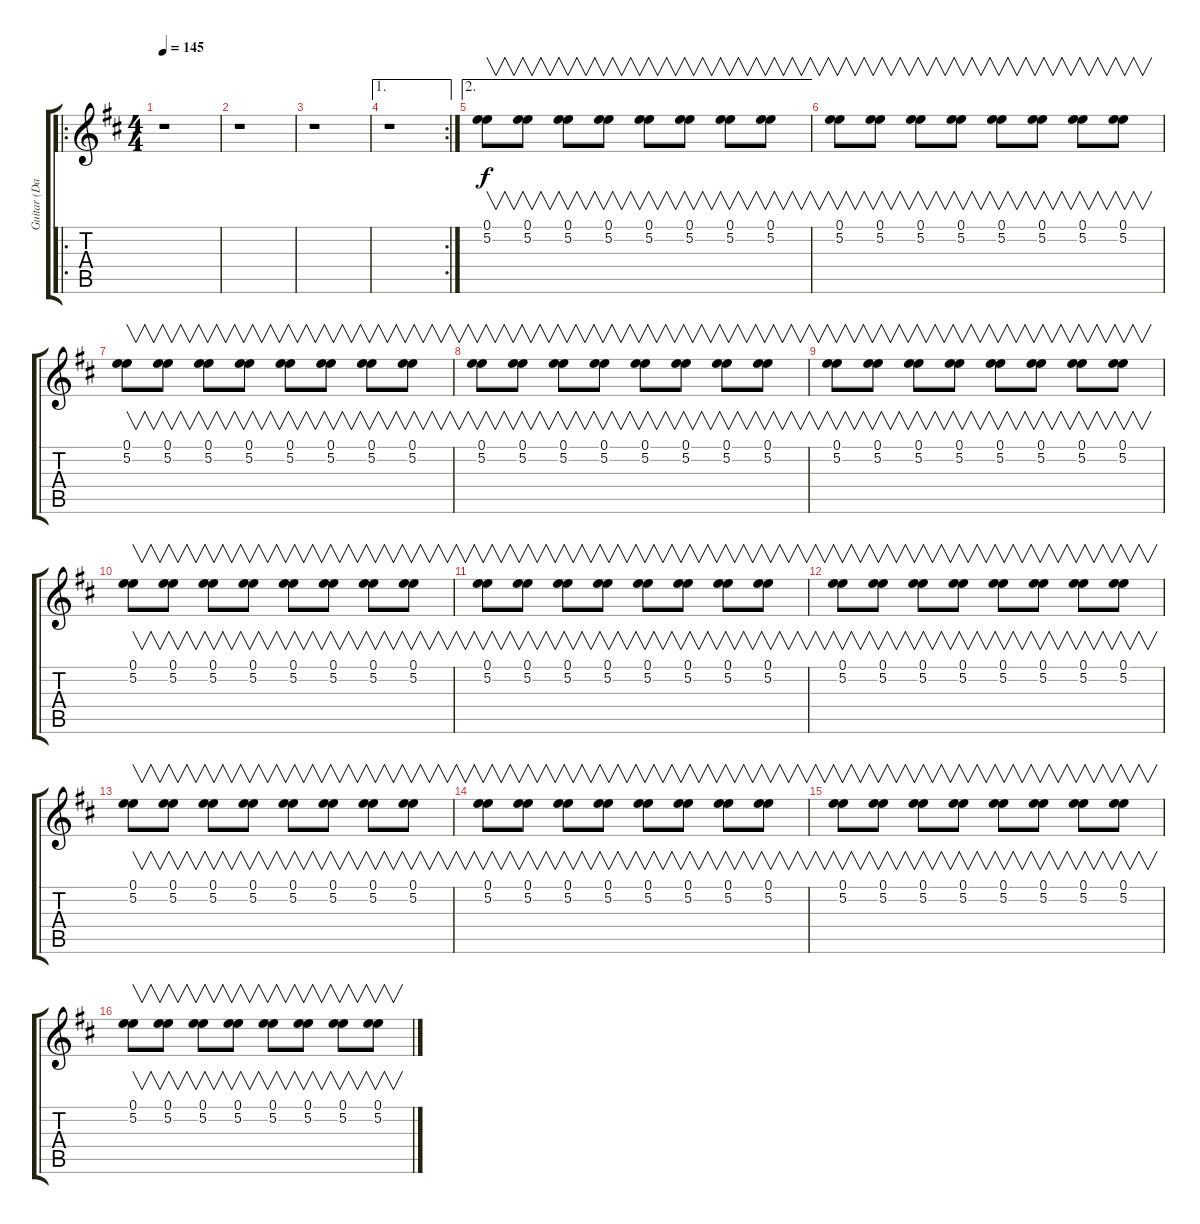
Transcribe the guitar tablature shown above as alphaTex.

\track ("Guitar (Daniel Ash)" "Guitar (Da") {instrument electricguitarclean}
\staff {score tabs}
\tuning (E4 B3 G3 D3 A2 E2) {hide}
\ro
\ts (4 4)
\tempo 145
\clef g2
\ks d
r.1{dy f} |
r.1 |
r.1 |
\ae 1
\rc 2
r.1 |
\ae 2
(0.1 5.2).8{v volume 4} (0.1 5.2).8{v volume 13} (0.1 5.2).8{v} (0.1 5.2).8{v} (0.1 5.2).8{v} (0.1 5.2).8{v} (0.1 5.2).8{v} (0.1 5.2).8{v} |
(0.1 5.2).8{v} (0.1 5.2).8{v} (0.1 5.2).8{v} (0.1 5.2).8{v} (0.1 5.2).8{v} (0.1 5.2).8{v} (0.1 5.2).8{v} (0.1 5.2).8{v} |
(0.1 5.2).8{v} (0.1 5.2).8{v} (0.1 5.2).8{v} (0.1 5.2).8{v} (0.1 5.2).8{v} (0.1 5.2).8{v} (0.1 5.2).8{v} (0.1 5.2).8{v} |
(0.1 5.2).8{v} (0.1 5.2).8{v} (0.1 5.2).8{v} (0.1 5.2).8{v} (0.1 5.2).8{v} (0.1 5.2).8{v} (0.1 5.2).8{v} (0.1 5.2).8{v} |
(0.1 5.2).8{v} (0.1 5.2).8{v} (0.1 5.2).8{v} (0.1 5.2).8{v} (0.1 5.2).8{v} (0.1 5.2).8{v} (0.1 5.2).8{v} (0.1 5.2).8{v} |
(0.1 5.2).8{v} (0.1 5.2).8{v} (0.1 5.2).8{v} (0.1 5.2).8{v} (0.1 5.2).8{v} (0.1 5.2).8{v} (0.1 5.2).8{v} (0.1 5.2).8{v} |
(0.1 5.2).8{v} (0.1 5.2).8{v} (0.1 5.2).8{v} (0.1 5.2).8{v} (0.1 5.2).8{v} (0.1 5.2).8{v} (0.1 5.2).8{v} (0.1 5.2).8{v} |
(0.1 5.2).8{v} (0.1 5.2).8{v} (0.1 5.2).8{v} (0.1 5.2).8{v} (0.1 5.2).8{v} (0.1 5.2).8{v} (0.1 5.2).8{v} (0.1 5.2).8{v} |
(0.1 5.2).8{v} (0.1 5.2).8{v} (0.1 5.2).8{v} (0.1 5.2).8{v} (0.1 5.2).8{v} (0.1 5.2).8{v} (0.1 5.2).8{v} (0.1 5.2).8{v} |
(0.1 5.2).8{v} (0.1 5.2).8{v} (0.1 5.2).8{v} (0.1 5.2).8{v} (0.1 5.2).8{v} (0.1 5.2).8{v} (0.1 5.2).8{v} (0.1 5.2).8{v} |
(0.1 5.2).8{v} (0.1 5.2).8{v} (0.1 5.2).8{v} (0.1 5.2).8{v} (0.1 5.2).8{v} (0.1 5.2).8{v} (0.1 5.2).8{v} (0.1 5.2).8{v} |
(0.1 5.2).8{v} (0.1 5.2).8{v} (0.1 5.2).8{v} (0.1 5.2).8{v} (0.1 5.2).8{v} (0.1 5.2).8{v} (0.1 5.2).8{v} (0.1 5.2).8{v}
